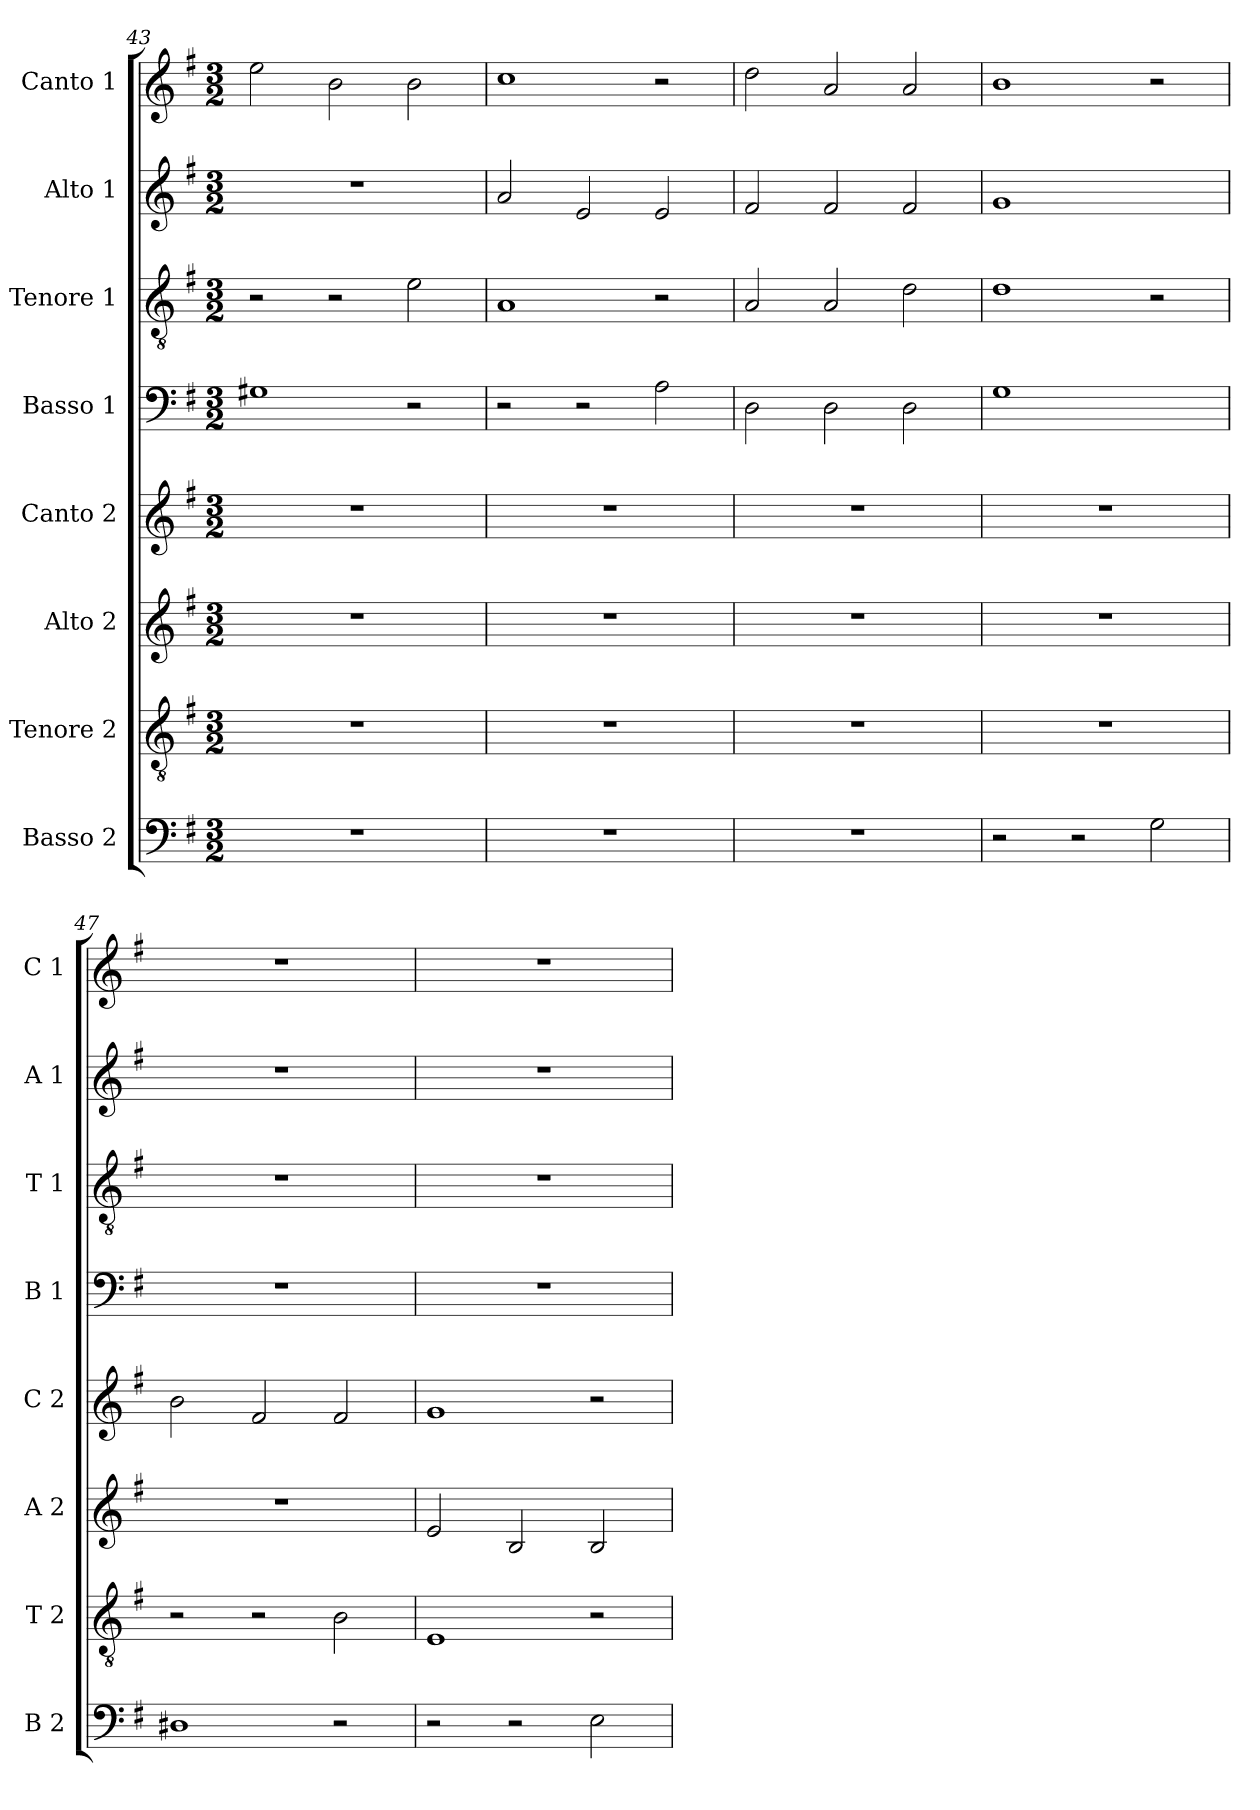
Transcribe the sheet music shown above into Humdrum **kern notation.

**kern	**kern	**kern	**kern	**kern	**kern	**kern	**kern
*part8	*part7	*part6	*part5	*part4	*part3	*part2	*part1
*staff8	*staff7	*staff6	*staff5	*staff4	*staff3	*staff2	*staff1
*I"Basso 2	*I"Tenore 2	*I"Alto 2	*I"Canto 2	*I"Basso 1	*I"Tenore 1	*I"Alto 1	*I"Canto 1
*I'B 2	*I'T 2	*I'A 2	*I'C 2	*I'B 1	*I'T 1	*I'A 1	*I'C 1
*clefF4	*clefGv2	*clefG2	*clefG2	*clefF4	*clefGv2	*clefG2	*clefG2
*k[f#]	*k[f#]	*k[f#]	*k[f#]	*k[f#]	*k[f#]	*k[f#]	*k[f#]
*G:	*G:	*G:	*G:	*G:	*G:	*G:	*G:
*M3/2	*M3/2	*M3/2	*M3/2	*M3/2	*M3/2	*M3/2	*M3/2
=43	=43	=43	=43	=43	=43	=43	=43
1.r	1.r	1.r	1.r	1G#X	2r	1.r	2ee\
.	.	.	.	.	2r	.	2b\
.	.	.	.	2r	2e\	.	2b\
=44	=44	=44	=44	=44	=44	=44	=44
1.r	1.r	1.r	1.r	2r	1A	2a/	1cc
.	.	.	.	2r	.	2e/	.
.	.	.	.	2A\	2r	2e/	2r
=45	=45	=45	=45	=45	=45	=45	=45
1.r	1.r	1.r	1.r	2D\	2A/	2f#/	2dd\
.	.	.	.	2D\	2A/	2f#/	2a/
.	.	.	.	2D\	2d\	2f#/	2a/
=46	=46	=46	=46	=46	=46	=46	=46
2r	1.r	1.r	1.r	1G	1d	1g	1b
2r	.	.	.	.	.	.	.
2G\	.	.	.	2ryy	2r	2ryy	2r
!!LO:LB:g=z
=47	=47	=47	=47	=47	=47	=47	=47
1D#X	2r	1.r	2b\	1.r	1.r	1.r	1.r
.	2r	.	2f#/	.	.	.	.
2r	2B\	.	2f#/	.	.	.	.
=48	=48	=48	=48	=48	=48	=48	=48
2r	1E	2e/	1g	1.r	1.r	1.r	1.r
2r	.	2B/	.	.	.	.	.
2E\	2r	2B/	2r	.	.	.	.
=	=	=	=	=	=	=	=
*-	*-	*-	*-	*-	*-	*-	*-
